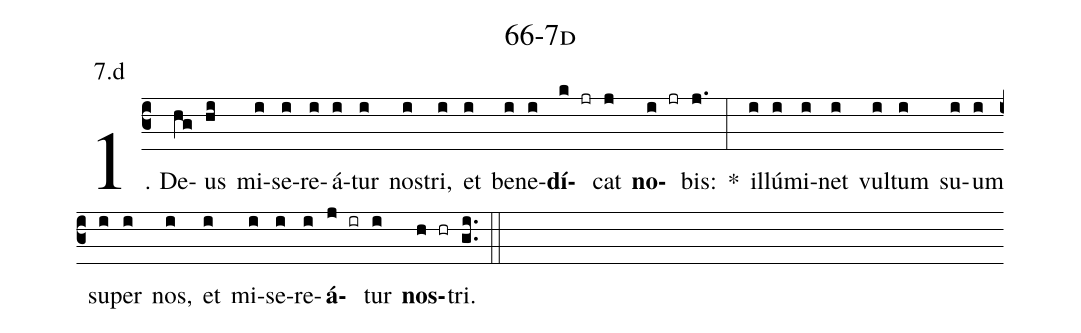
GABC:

name: 66-7d;
annotation: 7.d;
%%
(c3)1. De(hg)us(hi) mi(i)se(i)re(i)á(i)tur(i) nos(i)tri,(i) et(i) be(i)ne(i)<b>dí</b>(k jr)cat(j) <b>no</b>(i jr)bis:(j.) *(:) il(i)lú(i)mi(i)net(i) vul(i)tum(i) su(i)um(i) su(i)per(i) nos,(i) et(i) mi(i)se(i)re(i)<b>á</b>(j ir)tur(i) <b>nos</b>(h hr)tri.(gi..) (::)
